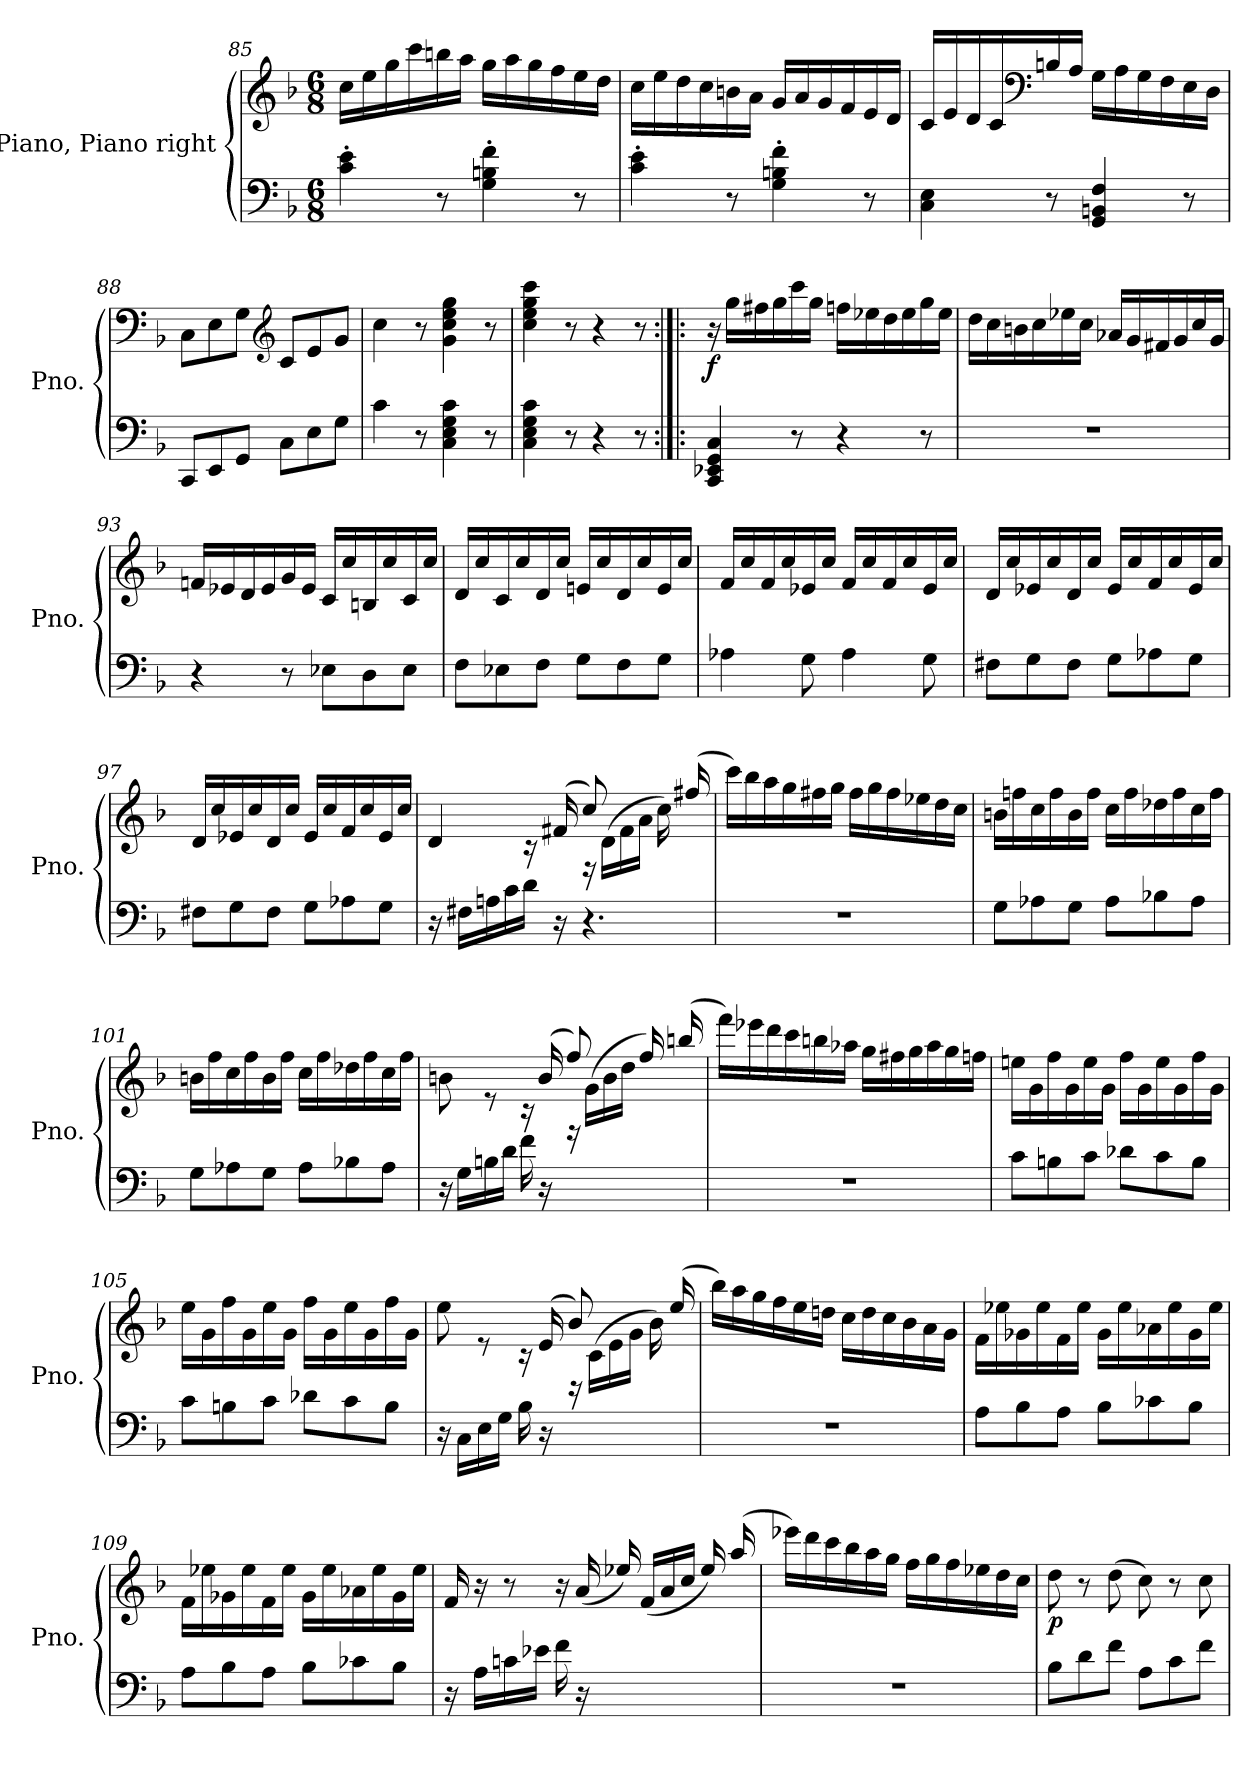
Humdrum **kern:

**kern	**kern	**dynam
*part1	*part1	*part1
*staff2	*staff1	*staff1/2
*I"Piano, Piano right	*	*
*I'Pno.	*	*
*clefF4	*clefG2	*
*k[b-]	*k[b-]	*
*M6/8	*M6/8	*
=85	=85	=85
4c\' 4e\'	16cc\LL	.
.	16ee\	.
.	16gg\	.
.	16ccc\	.
8r	16bbn\	.
.	16aa\JJ	.
4G\' 4Bn\' 4f\'	16gg\LL	.
.	16aa\	.
.	16gg\	.
.	16ff\	.
8r	16ee\	.
.	16dd\JJ	.
!!LO:LB:g=z
=86	=86	=86
4c\' 4e\'	16cc\LL	.
.	16ee\	.
.	16dd\	.
.	16cc\	.
8r	16bn\	.
.	16a\JJ	.
4G\' 4Bn\' 4f\'	16g/LL	.
.	16a/	.
.	16g/	.
.	16f/	.
8r	16e/	.
.	16d/JJ	.
=87	=87	=87
4C\ 4E\	16c/LL	.
.	16e/	.
.	16d/	.
.	16c/	.
*	*clefF4	*
8r	16Bn/	.
.	16A/JJ	.
4GG/ 4BBn/ 4F/	16G\LL	.
.	16A\	.
.	16G\	.
.	16F\	.
8r	16E\	.
.	16D\JJ	.
=88	=88	=88
8CC/L	8C\L	.
8EE/	8E\	.
8GG/J	8G\J	.
*	*clefG2	*
8C\L	8c/L	.
8E\	8e/	.
8G\J	8g/J	.
=89	=89	=89
4c\	4cc\	.
8r	8r	.
4C\ 4E\ 4G\ 4c\	4g\ 4cc\ 4ee\ 4gg\	.
8r	8r	.
=90	=90	=90
4C\ 4E\ 4G\ 4c\	4cc\ 4ee\ 4gg\ 4ccc\	.
8r	8r	.
4r	4r	.
8r	8r	.
!!LO:LB:g=z
=91:|!|:	=91:|!|:	=91:|!|:
!	!	!LO:DY:b
4CC/ 4EE-X/ 4GG/ 4C/	16r	f
.	16gg\LL	.
.	16ff#X\	.
.	16gg\	.
8r	16ccc\	.
.	16gg\JJ	.
4r	16ffn\LL	.
.	16ee-X\	.
.	16dd\	.
.	16ee-\	.
8r	16gg\	.
.	16ee-\JJ	.
=92	=92	=92
2.r	16dd\LL	.
.	16cc\	.
.	16bn\	.
.	16cc\	.
.	16ee-X\	.
.	16cc\JJ	.
.	16a-X/LL	.
.	16g/	.
.	16f#X/	.
.	16g/	.
.	16cc/	.
.	16g/JJ	.
=93	=93	=93
4r	16fn/LL	.
.	16e-X/	.
.	16d/	.
.	16e-/	.
8r	16g/	.
.	16e-/JJ	.
8E-X\L	16c/LL	.
.	16cc/	.
8D\	16Bn/	.
.	16cc/	.
8E-\J	16c/	.
.	16cc/JJ	.
!!LO:LB:g=z
=94	=94	=94
8F\L	16d/LL	.
.	16cc/	.
8E-X\	16c/	.
.	16cc/	.
8F\J	16d/	.
.	16cc/JJ	.
8G\L	16en/LL	.
.	16cc/	.
8F\	16d/	.
.	16cc/	.
8G\J	16e/	.
.	16cc/JJ	.
=95	=95	=95
4A-X\	16f/LL	.
.	16cc/	.
.	16f/	.
.	16cc/	.
8G\	16e-X/	.
.	16cc/JJ	.
4A-\	16f/LL	.
.	16cc/	.
.	16f/	.
.	16cc/	.
8G\	16e-/	.
.	16cc/JJ	.
=96	=96	=96
8F#X\L	16d/LL	.
.	16cc/	.
8G\	16e-X/	.
.	16cc/	.
8F#\J	16d/	.
.	16cc/JJ	.
8G\L	16e-/LL	.
.	16cc/	.
8A-X\	16f/	.
.	16cc/	.
8G\J	16e-/	.
.	16cc/JJ	.
!!LO:LB:g=z
=97	=97	=97
8F#X\L	16d/LL	.
.	16cc/	.
8G\	16e-X/	.
.	16cc/	.
8F#\J	16d/	.
.	16cc/JJ	.
8G\L	16e-/LL	.
.	16cc/	.
8A-X\	16f/	.
.	16cc/	.
8G\J	16e-/	.
.	16cc/JJ	.
=98	=98	=98
*	*^	*
16r	4d/	4.ryy	.
16F#X\LL	.	.	.
16An\	.	.	.
16c\	.	.	.
16d\JJ	16rc	.	.
16r	(>16f#X/	.	.
4.r	16rF	8cc/)	.
.	(<16d\LL	.	.
.	16f#\	4ryy	.
.	16a\JJ	.	.
.	16cc\)	.	.
.	(>16ff#X/	.	.
*	*v	*v	*
=99	=99	=99
2.r	16ccc\LL)	.
.	16bb-\	.
.	16aa\	.
.	16gg\	.
.	16ff#X\	.
.	16gg\JJ	.
.	16ff#\LL	.
.	16gg\	.
.	16ff#\	.
.	16ee-X\	.
.	16dd\	.
.	16cc\JJ	.
!!LO:PB:g=z
=100	=100	=100
8G\L	16bn\LL	.
.	16ffn\	.
8A-X\	16cc\	.
.	16ff\	.
8G\J	16b\	.
.	16ff\JJ	.
8A-\L	16cc\LL	.
.	16ff\	.
8B-X\	16dd-X\	.
.	16ff\	.
8A-\J	16cc\	.
.	16ff\JJ	.
=101	=101	=101
8G\L	16bn\LL	.
.	16ff\	.
8A-X\	16cc\	.
.	16ff\	.
8G\J	16b\	.
.	16ff\JJ	.
8A-\L	16cc\LL	.
.	16ff\	.
8B-X\	16dd-X\	.
.	16ff\	.
8A-\J	16cc\	.
.	16ff\JJ	.
=102	=102	=102
*	*^	*
16r	8bn\	4.ryy	.
16G\LL	.	.	.
16Bn\	8re	.	.
16d\JJ	.	.	.
16f\	16rc	.	.
16r	(>16b/	.	.
4.ryy	16rF	8ff/)	.
.	(<16g\LL	.	.
.	16b\	4ryy	.
.	16dd\JJ	.	.
.	16ff/)	.	.
.	(>16bbn/	.	.
*	*v	*v	*
!!LO:LB:g=z
=103	=103	=103
2.r	16fff\LL)	.
.	16eee-X\	.
.	16ddd\	.
.	16ccc\	.
.	16bbn\	.
.	16aa-X\JJ	.
.	16gg\LL	.
.	16ff#X\	.
.	16gg\	.
.	16aa-\	.
.	16gg\	.
.	16ffn\JJ	.
=104	=104	=104
8c\L	16een\LL	.
.	16g\	.
8Bn\	16ff\	.
.	16g\	.
8c\J	16ee\	.
.	16g\JJ	.
8d-X\L	16ff\LL	.
.	16g\	.
8c\	16ee\	.
.	16g\	.
8B\J	16ff\	.
.	16g\JJ	.
=105	=105	=105
8c\L	16ee\LL	.
.	16g\	.
8Bn\	16ff\	.
.	16g\	.
8c\J	16ee\	.
.	16g\JJ	.
8d-X\L	16ff\LL	.
.	16g\	.
8c\	16ee\	.
.	16g\	.
8B\J	16ff\	.
.	16g\JJ	.
!!LO:LB:g=z
=106	=106	=106
*	*^	*
16r	8ee\	4.ryy	.
16C\LL	.	.	.
16E\	8re	.	.
16G\JJ	.	.	.
16B-\	16rc	.	.
16r	(>16e/	.	.
4.ryy	16rD	8b-/)	.
.	(<16c\LL	.	.
.	16e\	4ryy	.
.	16g\JJ	.	.
.	16b-\)	.	.
.	(>16ee/	.	.
*	*v	*v	*
=107	=107	=107
2.r	16bb-\LL)	.
.	16aa\	.
.	16gg\	.
.	16ff\	.
.	16ee\	.
.	16ddn\JJ	.
.	16cc\LL	.
.	16dd\	.
.	16cc\	.
.	16b-\	.
.	16a\	.
.	16g\JJ	.
=108	=108	=108
8A\L	16f\LL	.
.	16ee-X\	.
8B-\	16g-X\	.
.	16ee-\	.
8A\J	16f\	.
.	16ee-\JJ	.
8B-\L	16g-\LL	.
.	16ee-\	.
8c-X\	16a-X\	.
.	16ee-\	.
8B-\J	16g-\	.
.	16ee-\JJ	.
!!LO:LB:g=z
=109	=109	=109
8A\L	16f\LL	.
.	16ee-X\	.
8B-\	16g-X\	.
.	16ee-\	.
8A\J	16f\	.
.	16ee-\JJ	.
8B-\L	16g-\LL	.
.	16ee-\	.
8c-X\	16a-X\	.
.	16ee-\	.
8B-\J	16g-\	.
.	16ee-\JJ	.
=110	=110	=110
16r	16f/	.
16A\LL	16r	.
16cn\	8r	.
16e-X\JJ	.	.
16f\	16r	.
16r	(>16a/	.
4.ryy	16ee-X/)	.
.	(<16f/LL	.
.	16a/	.
.	16cc/JJ	.
.	16ee-/)	.
.	(>16aa/	.
!!LO:LB:g=z
=111	=111	=111
2.r	16eee-X\LL)	.
.	16ddd\	.
.	16ccc\	.
.	16bb-\	.
.	16aa\	.
.	16gg\JJ	.
.	16ff\LL	.
.	16gg\	.
.	16ff\	.
.	16ee-X\	.
.	16dd\	.
.	16cc\JJ	.
=112	=112	=112
!	!	!LO:DY:b
8B-\L	8dd\	p
8d\	8r	.
8f\J	(>8dd\	.
8A\L	8cc\)	.
8c\	8r	.
8f\J	8cc\	.
=	=	=
*-	*-	*-
